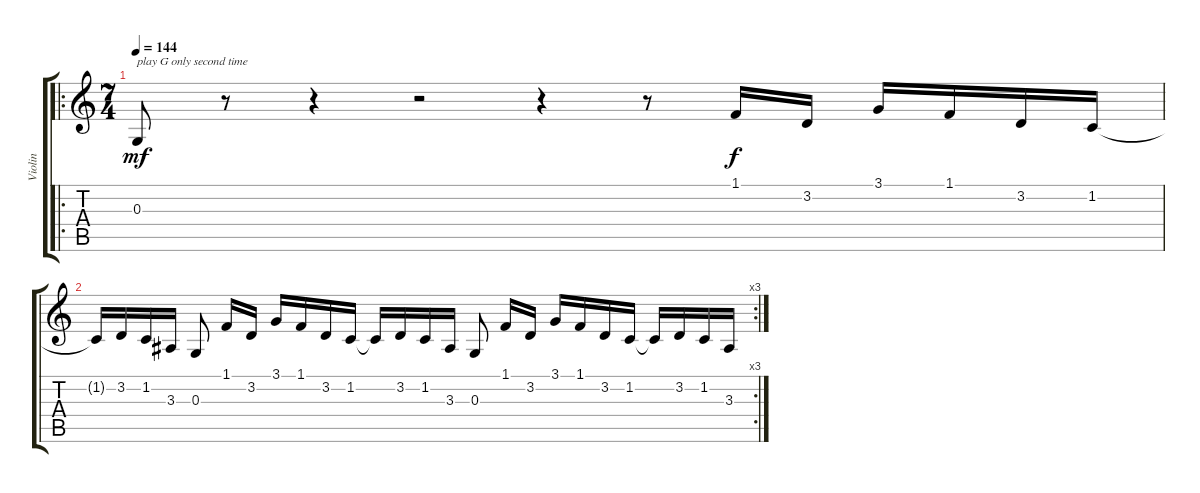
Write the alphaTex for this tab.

\track ("Violin" "Violin") {instrument violin}
\staff {score tabs}
\tuning (E4 B3 G3 D3 A2 E2) {hide}
\ro
\ts (7 4)
\tempo 144
\clef g2
\ks c
0.3.8{txt "play G only second time" dy mf instrument violin} r.8 r.4 r.2 r.4 r.8 1.1.16{dy f} 3.2.16 3.1.16 1.1.16 3.2.16 1.2.16 |
\rc 3
1.2{t}.16 3.2.16 1.2.16 3.3.16 0.3.8{beam split} 1.1.16 3.2.16 3.1.16 1.1.16 3.2.16 1.2.16 1.2{t}.16 3.2.16 1.2.16 3.3.16 0.3.8{beam split} 1.1.16 3.2.16 3.1.16 1.1.16 3.2.16 1.2.16 1.2{t}.16 3.2.16 1.2.16 3.3.16
